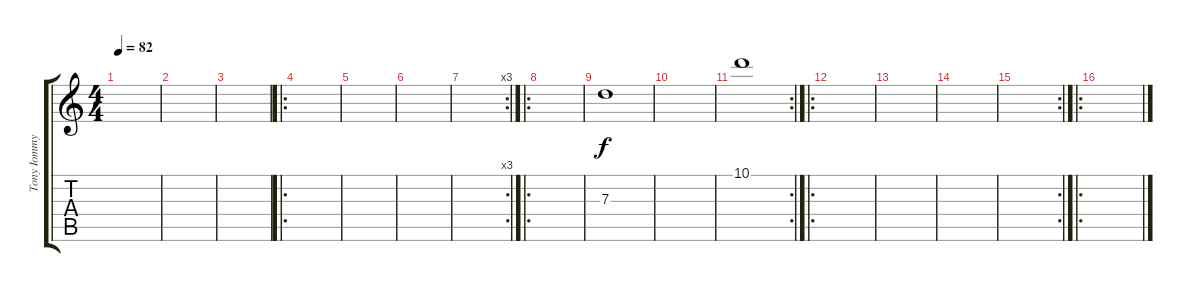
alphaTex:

\track ("Tony Iommy / 2" "Tony Iommy") {instrument distortionguitar}
\staff {score tabs}
\tuning (E4 B3 G3 D3 A2 E2) {hide}
\ts (4 4)
\tempo 82
\clef g2
\ks c
|
|
|
\ro
|
|
|
\rc 3
|
\ro
|
7.3.1 |
|
\rc 2
10.1.1 |
\ro
|
|
|
\rc 2
|
\ro
